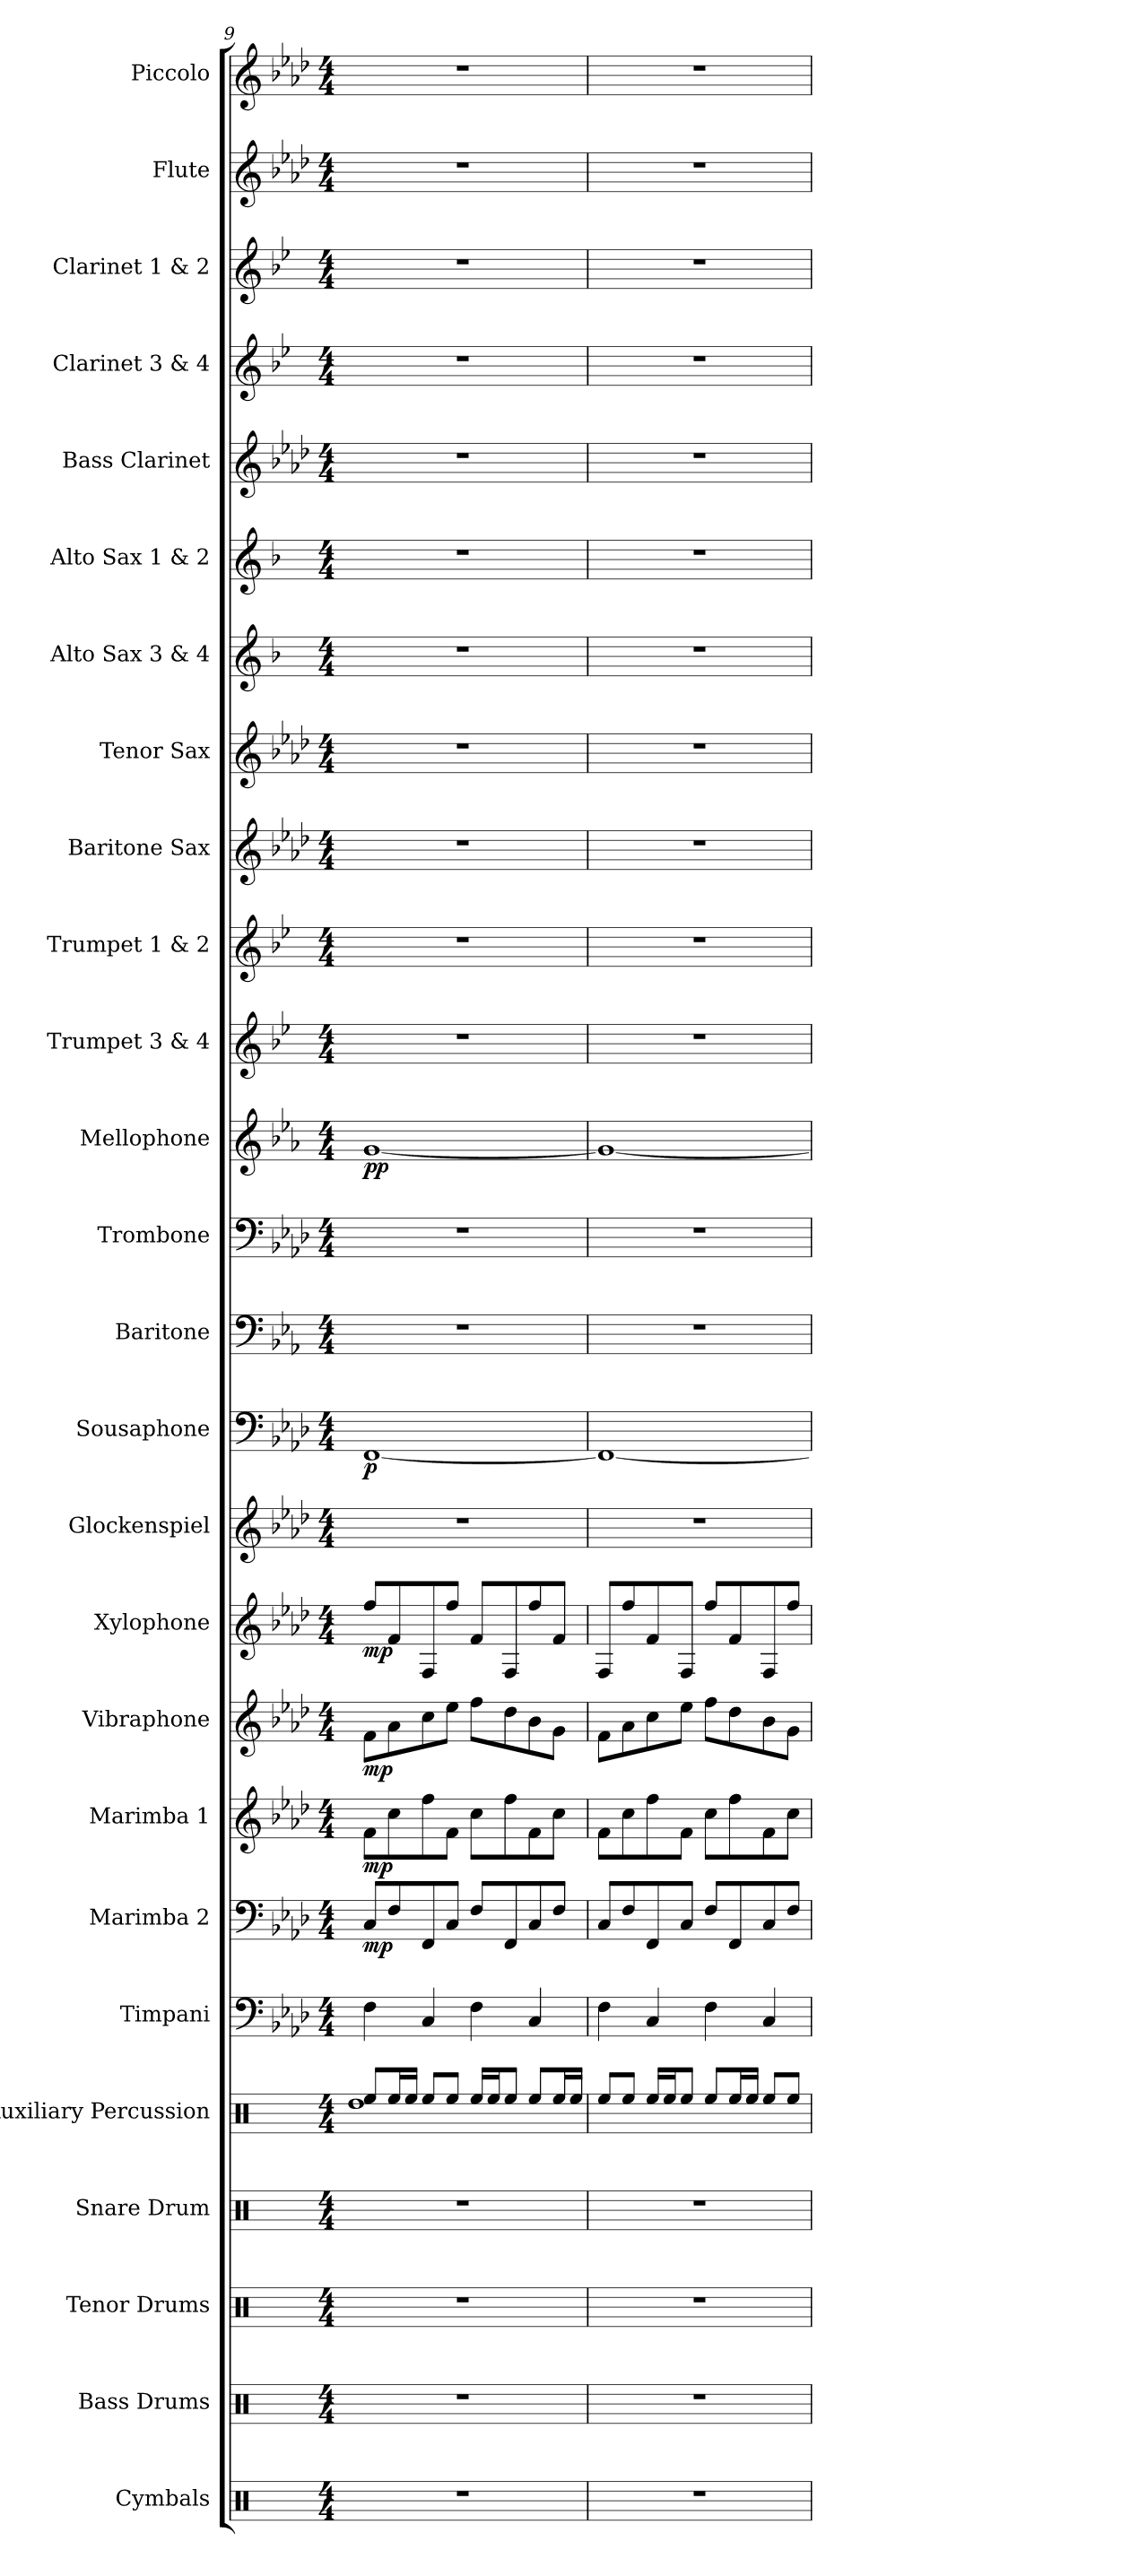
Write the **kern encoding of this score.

**kern	**kern	**kern	**kern	**kern	**kern	**kern	**dynam	**kern	**dynam	**kern	**dynam	**kern	**dynam	**kern	**kern	**dynam	**kern	**kern	**kern	**dynam	**kern	**kern	**kern	**kern	**kern	**kern	**kern	**kern	**kern	**kern	**kern
*part26	*part25	*part24	*part23	*part22	*part21	*part20	*part20	*part19	*part19	*part18	*part18	*part17	*part17	*part16	*part15	*part15	*part14	*part13	*part12	*part12	*part11	*part10	*part9	*part8	*part7	*part6	*part5	*part4	*part3	*part2	*part1
*staff26	*staff25	*staff24	*staff23	*staff22	*staff21	*staff20	*staff20	*staff19	*staff19	*staff18	*staff18	*staff17	*staff17	*staff16	*staff15	*staff15	*staff14	*staff13	*staff12	*staff12	*staff11	*staff10	*staff9	*staff8	*staff7	*staff6	*staff5	*staff4	*staff3	*staff2	*staff1
*I"Cymbals	*I"Bass Drums	*I"Tenor Drums	*I"Snare Drum	*I"Auxiliary Percussion	*I"Timpani	*I"Marimba 2	*	*I"Marimba 1	*	*I"Vibraphone	*	*I"Xylophone	*	*I"Glockenspiel	*I"Sousaphone	*	*I"Baritone	*I"Trombone	*I"Mellophone	*	*I"Trumpet 3 &amp; 4	*I"Trumpet 1 &amp; 2	*I"Baritone Sax	*I"Tenor Sax	*I"Alto Sax 3 &amp; 4	*I"Alto Sax 1 &amp; 2	*I"Bass Clarinet	*I"Clarinet 3 &amp; 4	*I"Clarinet 1 &amp; 2	*I"Flute	*I"Piccolo
*I'Cym.	*I'B.D.	*I'T.D.	*I'S.D.	*I'Aux. Perc.	*I'Timp.	*I'Mrm. 2	*	*I'Mrm. 1	*	*I'Vib.	*	*I'Xyl.	*	*I'Glk.	*	*	*I'Bar.	*I'Tbn.	*I'Mph.	*	*I'Tpt. 3&amp;4	*I'Tpt. 1&amp;2	*I'Bari. Sax.	*I'T. Sax.	*I'A. Sax. 3&amp;4	*I'A. Sax. 1&amp;2	*I'B. Cl.	*I'Cl. 3&amp;4	*I'Cl. 1&amp;2	*I'Fl.	*I'Picc.
!!LO:PB:g=z
*clefX	*clefX	*clefX	*clefX	*clefX	*clefF4	*clefF4	*	*clefG2	*	*clefG2	*	*clefG2	*	*clefG2	*clefF4	*	*clefF4	*clefF4	*clefG2	*	*clefG2	*clefG2	*clefG2	*clefG2	*clefG2	*clefG2	*clefG2	*clefG2	*clefG2	*clefG2	*clefG2
*	*	*	*	*	*	*	*	*	*	*	*	*ITrd-7c-12	*	*ITrd-14c-24	*	*	*ITrd4c7	*	*ITrd4c7	*	*ITrd1c2	*ITrd1c2	*ITrd12c21	*ITrd8c14	*ITrd5c9	*ITrd5c9	*ITrd8c14	*ITrd1c2	*ITrd1c2	*	*ITrd-7c-12
*k[]	*k[]	*k[]	*k[]	*k[]	*k[b-e-a-d-]	*k[b-e-a-d-]	*	*k[b-e-a-d-]	*	*k[b-e-a-d-]	*	*k[b-e-a-d-]	*	*k[b-e-a-d-]	*k[b-e-a-d-]	*	*k[b-e-a-d-]	*k[b-e-a-d-]	*k[b-e-a-d-]	*	*k[b-e-a-d-]	*k[b-e-a-d-]	*k[b-e-a-d-]	*k[b-e-a-d-]	*k[b-e-a-d-]	*k[b-e-a-d-]	*k[b-e-a-d-]	*k[b-e-a-d-]	*k[b-e-a-d-]	*k[b-e-a-d-]	*k[b-e-a-d-]
*M4/4	*M4/4	*M4/4	*M4/4	*M4/4	*M4/4	*M4/4	*	*M4/4	*	*M4/4	*	*M4/4	*	*M4/4	*M4/4	*	*M4/4	*M4/4	*M4/4	*	*M4/4	*M4/4	*M4/4	*M4/4	*M4/4	*M4/4	*M4/4	*M4/4	*M4/4	*M4/4	*M4/4
=9	=9	=9	=9	=9	=9	=9	=9	=9	=9	=9	=9	=9	=9	=9	=9	=9	=9	=9	=9	=9	=9	=9	=9	=9	=9	=9	=9	=9	=9	=9	=9
*	*	*	*	*^	*	*	*	*	*	*	*	*	*	*	*	*	*	*	*	*	*	*	*	*	*	*	*	*	*	*	*
!	!	!	!	!	!	!	!	!LO:DY:b	!	!LO:DY:b	!	!LO:DY:b	!	!LO:DY:b	!	!	!LO:DY:b	!	!	!	!LO:DY:b	!	!	!	!	!	!	!	!	!	!	!
1r	1r	1r	1r	8Ree/L	1Rdd	4F\	8C/L	mp	8f\L	mp	8f\L	mp	8fff/L	mp	1r	[1FF	p	1r	1r	[1c	pp	1r	1r	1r	1r	1r	1r	1r	1r	1r	1r	1r
.	.	.	.	16Ree/L	.	.	8F/	.	8cc\	.	8a-\	.	8ff/	.	.	.	.	.	.	.	.	.	.	.	.	.	.	.	.	.	.	.
.	.	.	.	16Ree/JJ	.	.	.	.	.	.	.	.	.	.	.	.	.	.	.	.	.	.	.	.	.	.	.	.	.	.	.	.
.	.	.	.	8Ree/L	.	4C/	8FF/	.	8ff\	.	8cc\	.	8f/	.	.	.	.	.	.	.	.	.	.	.	.	.	.	.	.	.	.	.
.	.	.	.	8Ree/J	.	.	8C/J	.	8f\J	.	8ee-\J	.	8fff/J	.	.	.	.	.	.	.	.	.	.	.	.	.	.	.	.	.	.	.
.	.	.	.	16Ree/LL	.	4F\	8F/L	.	8cc\L	.	8ff\L	.	8ff/L	.	.	.	.	.	.	.	.	.	.	.	.	.	.	.	.	.	.	.
.	.	.	.	16Ree/J	.	.	.	.	.	.	.	.	.	.	.	.	.	.	.	.	.	.	.	.	.	.	.	.	.	.	.	.
.	.	.	.	8Ree/J	.	.	8FF/	.	8ff\	.	8dd-\	.	8f/	.	.	.	.	.	.	.	.	.	.	.	.	.	.	.	.	.	.	.
.	.	.	.	8Ree/L	.	4C/	8C/	.	8f\	.	8b-\	.	8fff/	.	.	.	.	.	.	.	.	.	.	.	.	.	.	.	.	.	.	.
.	.	.	.	16Ree/L	.	.	8F/J	.	8cc\J	.	8g\J	.	8ff/J	.	.	.	.	.	.	.	.	.	.	.	.	.	.	.	.	.	.	.
.	.	.	.	16Ree/JJ	.	.	.	.	.	.	.	.	.	.	.	.	.	.	.	.	.	.	.	.	.	.	.	.	.	.	.	.
*	*	*	*	*v	*v	*	*	*	*	*	*	*	*	*	*	*	*	*	*	*	*	*	*	*	*	*	*	*	*	*	*	*
=10	=10	=10	=10	=10	=10	=10	=10	=10	=10	=10	=10	=10	=10	=10	=10	=10	=10	=10	=10	=10	=10	=10	=10	=10	=10	=10	=10	=10	=10	=10	=10
1r	1r	1r	1r	8Ree/L	4F\	8C/L	.	8f\L	.	8f\L	.	8f/L	.	1r	1FF_	.	1r	1r	1c_	.	1r	1r	1r	1r	1r	1r	1r	1r	1r	1r	1r
.	.	.	.	8Ree/J	.	8F/	.	8cc\	.	8a-\	.	8fff/	.	.	.	.	.	.	.	.	.	.	.	.	.	.	.	.	.	.	.
.	.	.	.	16Ree/LL	4C/	8FF/	.	8ff\	.	8cc\	.	8ff/	.	.	.	.	.	.	.	.	.	.	.	.	.	.	.	.	.	.	.
.	.	.	.	16Ree/J	.	.	.	.	.	.	.	.	.	.	.	.	.	.	.	.	.	.	.	.	.	.	.	.	.	.	.
.	.	.	.	8Ree/J	.	8C/J	.	8f\J	.	8ee-\J	.	8f/J	.	.	.	.	.	.	.	.	.	.	.	.	.	.	.	.	.	.	.
.	.	.	.	8Ree/L	4F\	8F/L	.	8cc\L	.	8ff\L	.	8fff/L	.	.	.	.	.	.	.	.	.	.	.	.	.	.	.	.	.	.	.
.	.	.	.	16Ree/L	.	8FF/	.	8ff\	.	8dd-\	.	8ff/	.	.	.	.	.	.	.	.	.	.	.	.	.	.	.	.	.	.	.
.	.	.	.	16Ree/JJ	.	.	.	.	.	.	.	.	.	.	.	.	.	.	.	.	.	.	.	.	.	.	.	.	.	.	.
.	.	.	.	8Ree/L	4C/	8C/	.	8f\	.	8b-\	.	8f/	.	.	.	.	.	.	.	.	.	.	.	.	.	.	.	.	.	.	.
.	.	.	.	8Ree/J	.	8F/J	.	8cc\J	.	8g\J	.	8fff/J	.	.	.	.	.	.	.	.	.	.	.	.	.	.	.	.	.	.	.
=	=	=	=	=	=	=	=	=	=	=	=	=	=	=	=	=	=	=	=	=	=	=	=	=	=	=	=	=	=	=	=
*-	*-	*-	*-	*-	*-	*-	*-	*-	*-	*-	*-	*-	*-	*-	*-	*-	*-	*-	*-	*-	*-	*-	*-	*-	*-	*-	*-	*-	*-	*-	*-
